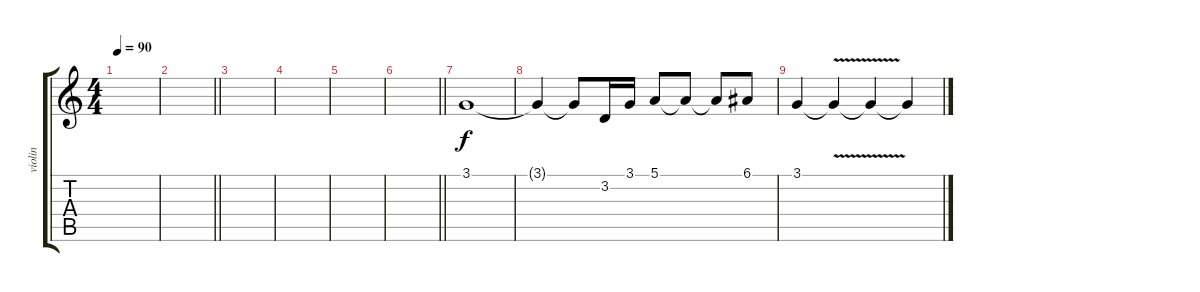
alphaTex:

\track ("violin" "violin") {instrument violin}
\staff {score tabs}
\tuning (E4 B3 G3 D3 A2 E2) {hide}
\ts (4 4)
\tempo 90
\clef g2
\ks c
|
\barLineRight lightlight
|
|
|
|
\barLineRight lightlight
|
3.1.1{dy f} |
3.1{t}.4 3.1{t}.8 3.2.16 3.1.16 5.1.8 5.1{t}.8 5.1{t}.8 6.1.8 |
3.1.4 3.1{v t}.4 3.1{t}.4 3.1{t}.4
